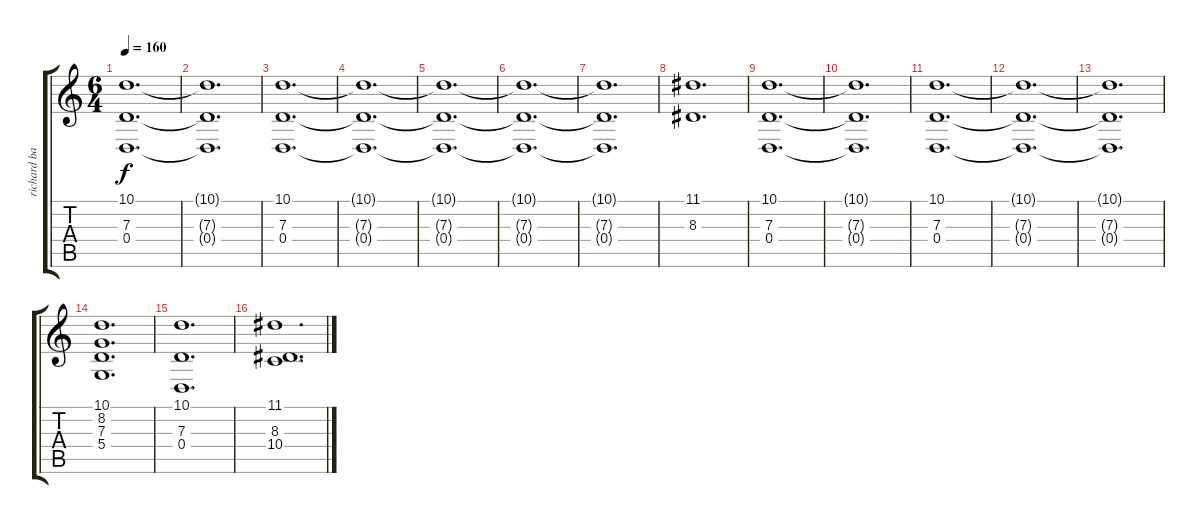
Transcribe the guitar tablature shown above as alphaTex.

\track ("richard barbieri ( keybord )" "richard ba") {instrument stringensemble1}
\staff {score tabs}
\tuning (E4 B3 G3 D3 A2 D2) {hide}
\ts (6 4)
\tempo 160
\clef g2
\ks c
(10.1 7.3 0.4).1{d dy f} |
(10.1{t} 7.3{t} 0.4{t}).1{d} |
(10.1 7.3 0.4).1{d volume 9 instrument stringensemble1} |
(10.1{t} 7.3{t} 0.4{t}).1{d} |
(10.1{t} 7.3{t} 0.4{t}).1{d} |
(10.1{t} 7.3{t} 0.4{t}).1{d} |
(10.1{t} 7.3{t} 0.4{t}).1{d} |
(11.1 8.3).1{d} |
(10.1 7.3 0.4).1{d} |
(10.1{t} 7.3{t} 0.4{t}).1{d} |
(10.1 7.3 0.4).1{d volume 9} |
(10.1{t} 7.3{t} 0.4{t}).1{d} |
(10.1{t} 7.3{t} 0.4{t}).1{d} |
(10.1 8.2 7.3 5.4).1{d} |
(10.1 7.3 0.4).1{d} |
(11.1 8.3 10.4).1{d}
